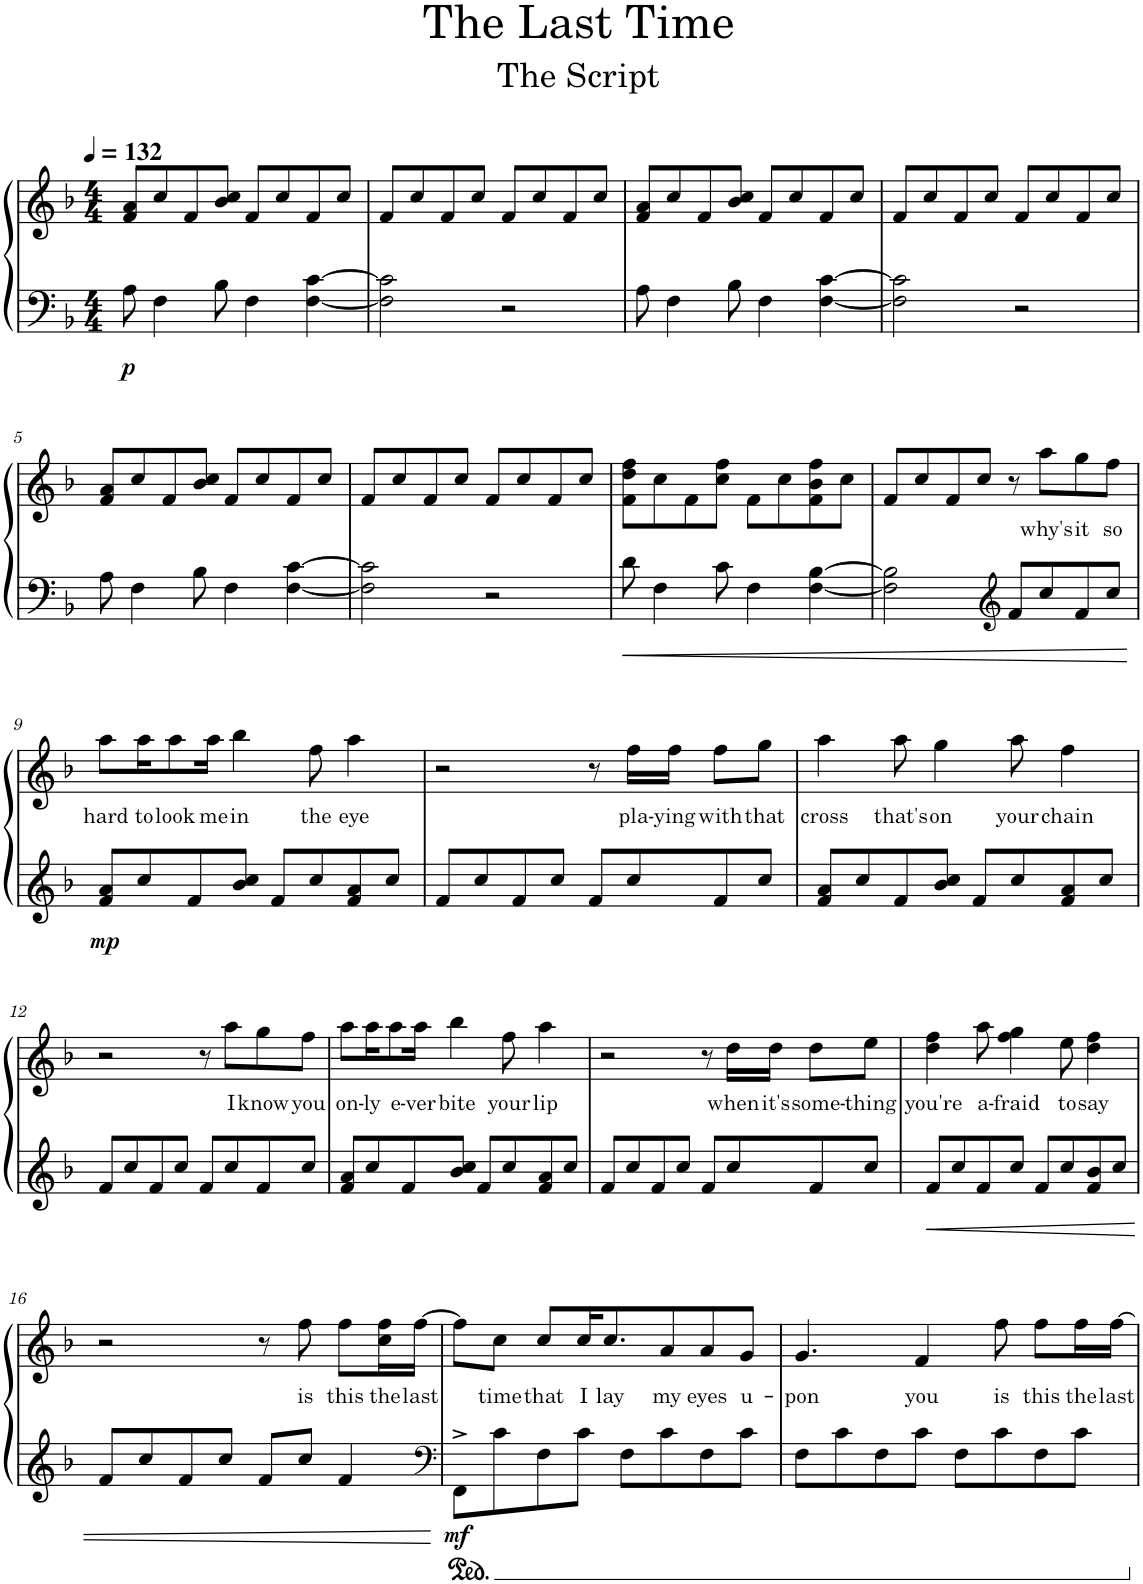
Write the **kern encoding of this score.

**kern	**kern	**text	**dynam
*part1	*part1	*part1	*part1
*staff2	*staff1	*staff1	*staff1/2
*I"Piano	*	*	*
*I'Pno.	*	*	*
*clefF4	*clefG2	*	*
*k[b-]	*k[b-]	*	*
*M4/4	*M4/4	*	*
*MM132	*MM132	*	*
=1	=1	=1	=1
!	!	!	!LO:DY:b=2
8A\	8f/ 8a/L	.	p
4F\	8cc/	.	.
.	8f/	.	.
8B-\	8b-/ 8cc/J	.	.
4F\	8f/L	.	.
.	8cc/	.	.
[4F\ [4c\	8f/	.	.
.	8cc/J	.	.
=2	=2	=2	=2
2F\] 2c\]	8f/L	.	.
.	8cc/	.	.
.	8f/	.	.
.	8cc/J	.	.
2r	8f/L	.	.
.	8cc/	.	.
.	8f/	.	.
.	8cc/J	.	.
=3	=3	=3	=3
8A\	8f/ 8a/L	.	.
4F\	8cc/	.	.
.	8f/	.	.
8B-\	8b-/ 8cc/J	.	.
4F\	8f/L	.	.
.	8cc/	.	.
[4F\ [4c\	8f/	.	.
.	8cc/J	.	.
=4	=4	=4	=4
2F\] 2c\]	8f/L	.	.
.	8cc/	.	.
.	8f/	.	.
.	8cc/J	.	.
2r	8f/L	.	.
.	8cc/	.	.
.	8f/	.	.
.	8cc/J	.	.
!!LO:LB:g=z
=5	=5	=5	=5
8A\	8f/ 8a/L	.	.
4F\	8cc/	.	.
.	8f/	.	.
8B-\	8b-/ 8cc/J	.	.
4F\	8f/L	.	.
.	8cc/	.	.
[4F\ [4c\	8f/	.	.
.	8cc/J	.	.
=6	=6	=6	=6
2F\] 2c\]	8f/L	.	.
.	8cc/	.	.
.	8f/	.	.
.	8cc/J	.	.
2r	8f/L	.	.
.	8cc/	.	.
.	8f/	.	.
.	8cc/J	.	.
=7	=7	=7	=7
8d\	8f\ 8dd\ 8ff\L	.	.
4F\	8cc\	.	.
.	8f\	.	.
8c\	8cc\ 8ff\J	.	.
4F\	8f\L	.	.
.	8cc\	.	.
[4F\ [4B-\	8f\ 8b-\ 8ff\	.	.
.	8cc\J	.	.
=8	=8	=8	=8
2F\] 2B-\]	8f/L	.	.
.	8cc/	.	.
.	8f/	.	.
.	8cc/J	.	.
*clefG2	*	*	*
8f/L	8r	.	.
!	!	!LO:LY:b	!
8cc/	8aa\L	why's	.
!	!	!LO:LY:b	!
8f/	8gg\	it	.
!	!	!LO:LY:b	!
8cc/J	8ff\J	so	.
!!LO:LB:g=z
=9	=9	=9	=9
!	!	!LO:LY:b	!LO:DY:b=2
8f/ 8a/L	8aa\L	hard	mp
!	!	!LO:LY:b	!
8cc/	16aa\K	to	.
!	!	!LO:LY:b	!
.	8aa\	look	.
8f/	.	.	.
!	!	!LO:LY:b	!
.	16aa\Jk	me	.
!	!	!LO:LY:b	!
8b-/ 8cc/J	4bb-\	in	.
8f/L	.	.	.
!	!	!LO:LY:b	!
8cc/	8ff\	the	.
!	!	!LO:LY:b	!
8f/ 8a/	4aa\	eye	.
8cc/J	.	.	.
=10	=10	=10	=10
8f/L	2r	.	.
8cc/	.	.	.
8f/	.	.	.
8cc/J	.	.	.
8f/L	8r	.	.
!	!	!LO:LY:b	!
8cc/	16ff\LL	pla-	.
!	!	!LO:LY:b	!
.	16ff\JJ	-ying	.
!	!	!LO:LY:b	!
8f/	8ff\L	with	.
!	!	!LO:LY:b	!
8cc/J	8gg\J	that	.
=11	=11	=11	=11
!	!	!LO:LY:b	!
8f/ 8a/L	4aa\	cross	.
8cc/	.	.	.
!	!	!LO:LY:b	!
8f/	8aa\	that's	.
!	!	!LO:LY:b	!
8b-/ 8cc/J	4gg\	on	.
8f/L	.	.	.
!	!	!LO:LY:b	!
8cc/	8aa\	your	.
!	!	!LO:LY:b	!
8f/ 8a/	4ff\	chain	.
8cc/J	.	.	.
!!LO:LB:g=z
=12	=12	=12	=12
8f/L	2r	.	.
8cc/	.	.	.
8f/	.	.	.
8cc/J	.	.	.
8f/L	8r	.	.
!	!	!LO:LY:b	!
8cc/	8aa\L	I	.
!	!	!LO:LY:b	!
8f/	8gg\	know	.
!	!	!LO:LY:b	!
8cc/J	8ff\J	you	.
=13	=13	=13	=13
!	!	!LO:LY:b	!
8f/ 8a/L	8aa\L	on-	.
!	!	!LO:LY:b	!
8cc/	16aa\K	-ly	.
!	!	!LO:LY:b	!
.	8aa\	e-	.
8f/	.	.	.
!	!	!LO:LY:b	!
.	16aa\Jk	-ver	.
!	!	!LO:LY:b	!
8b-/ 8cc/J	4bb-\	bite	.
8f/L	.	.	.
!	!	!LO:LY:b	!
8cc/	8ff\	your	.
!	!	!LO:LY:b	!
8f/ 8a/	4aa\	lip	.
8cc/J	.	.	.
=14	=14	=14	=14
8f/L	2r	.	.
8cc/	.	.	.
8f/	.	.	.
8cc/J	.	.	.
8f/L	8r	.	.
!	!	!LO:LY:b	!
8cc/	16dd\LL	when	.
!	!	!LO:LY:b	!
.	16dd\JJ	it's	.
!	!	!LO:LY:b	!
8f/	8dd\L	some-	.
!	!	!LO:LY:b	!
8cc/J	8ee\J	-thing	.
=15	=15	=15	=15
!	!	!LO:LY:b	!
8f/L	4dd\ 4ff\	you're	.
8cc/	.	.	.
!	!	!LO:LY:b	!
8f/	8aa\	a-	.
!	!	!LO:LY:b	!
8cc/J	4ff\ 4gg\	-fraid	.
8f/L	.	.	.
!	!	!LO:LY:b	!
8cc/	8ee\	to	.
!	!	!LO:LY:b	!
8f/ 8b-/	4dd\ 4ff\	say	.
8cc/J	.	.	.
!!LO:LB:g=z
=16	=16	=16	=16
8f/L	2r	.	.
8cc/	.	.	.
8f/	.	.	.
8cc/J	.	.	.
8f/L	8r	.	.
!	!	!LO:LY:b	!
8cc/J	8ff\	is	.
!	!	!LO:LY:b	!
4f/	8ff\L	this	.
!	!	!LO:LY:b	!
.	16cc\ 16ff\L	the	.
!	!	!LO:LY:b	!
.	[16ff\JJ	last	.
=17	=17	=17	=17
*clefF4	*	*	*
!	!	!	!LO:DY:b=2
8FF^\L	8ff\L]	.	mf
!	!	!LO:LY:b	!
8c\	8cc\J	time	.
!	!	!LO:LY:b	!
8F\	8cc/L	that	.
!	!	!LO:LY:b	!
8c\J	16cc/K	I	.
!	!	!LO:LY:b	!
.	8.cc/	lay	.
8F\L	.	.	.
!	!	!LO:LY:b	!
8c\	8a/	my	.
!	!	!LO:LY:b	!
8F\	8a/	eyes	.
!	!	!LO:LY:b	!
8c\J	8g/J	u-	.
=18	=18	=18	=18
!	!	!LO:LY:b	!
8F\L	4.g/	-pon	.
8c\	.	.	.
8F\	.	.	.
!	!	!LO:LY:b	!
8c\J	4f/	you	.
8F\L	.	.	.
!	!	!LO:LY:b	!
8c\	8ff\	is	.
!	!	!LO:LY:b	!
8F\	8ff\L	this	.
!	!	!LO:LY:b	!
8c\J	16ff\L	the	.
!	!	!LO:LY:b	!
.	[16ff\JJ	last	.
=	=	=	=
*-	*-	*-	*-
